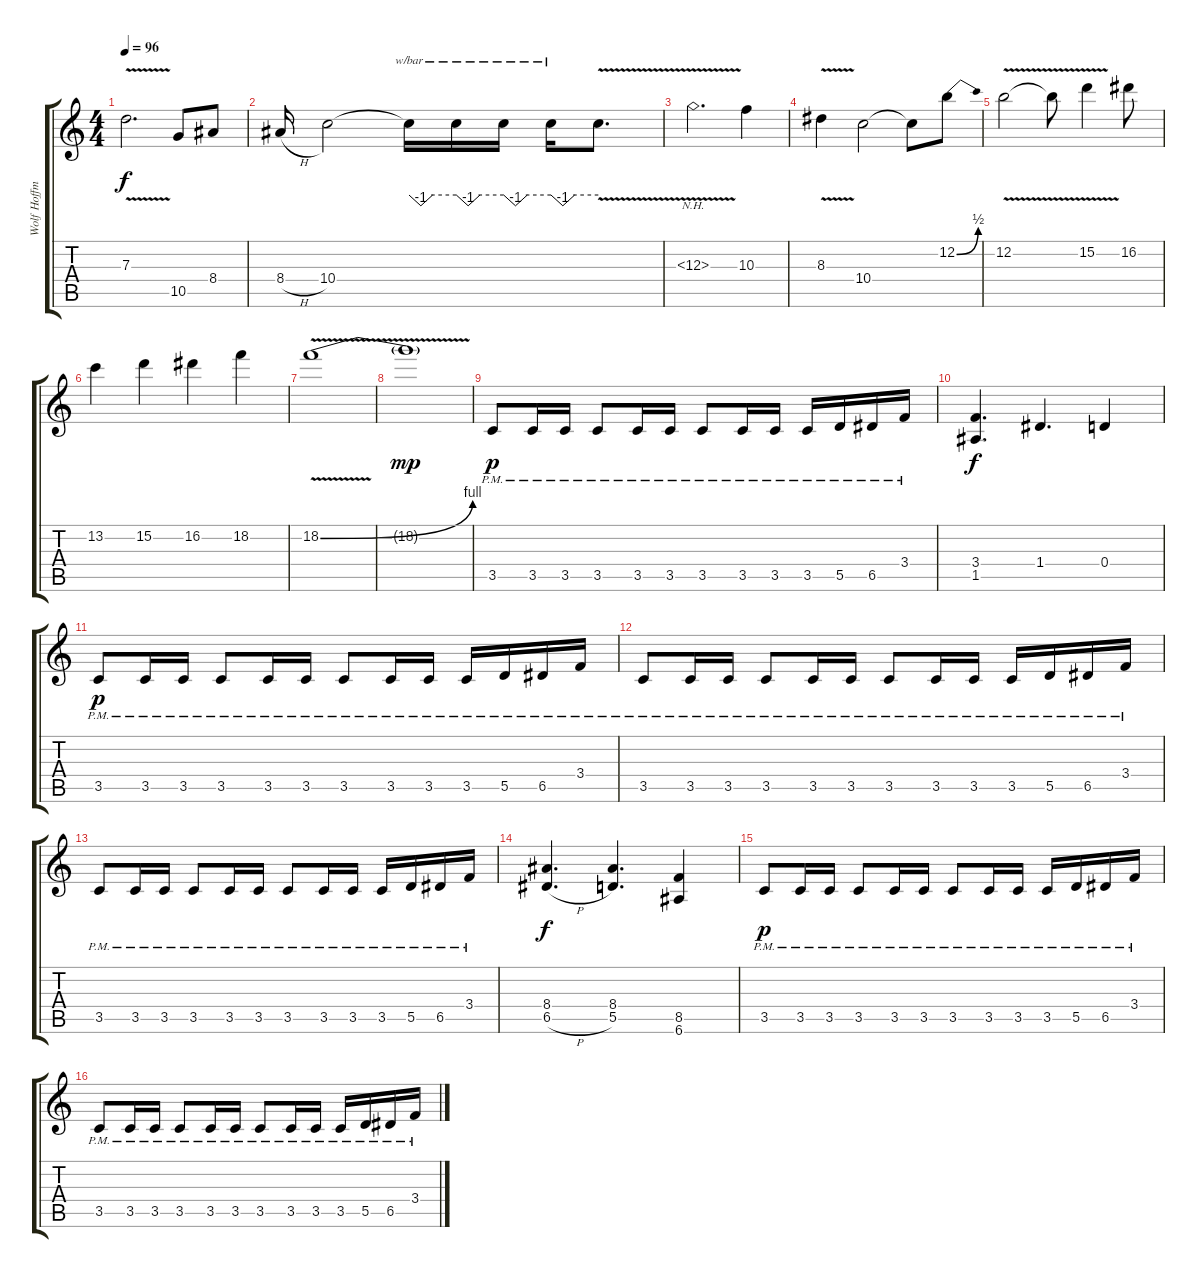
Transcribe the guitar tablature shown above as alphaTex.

\track ("Wolf Hoffmann" "Wolf Hoffm") {instrument distortionguitar}
\staff {score tabs}
\tuning (E4 B3 G3 D3 A2 E2) {hide}
\ts (4 4)
\tempo 96
\clef g2
\ks c
7.3{v}.2{d dy f} 10.5.8 8.4.8 |
8.4{h}.16 10.4.2 10.4{t}.16{tbe (custom default 0 0 15 -4 15 -4 30 0 60 0)} 10.4{t}.16{tbe (custom default 0 0 15 -4 15 -4 30 0 60 0)} 10.4{t}.16{tbe (custom default 0 0 15 -4 15 -4 30 0 60 0)} 10.4{t}.16{tbe (custom default 0 0 15 -4 15 -4 30 0 60 0)} 10.4{v t}.8{d} |
12.3{nh v}.2{d} 10.3.4 |
8.3{v}.4 10.4.2 10.4{t}.8 12.2{be (bend 0 0 60 2)}.8 |
12.2{v}.2 12.2{t}.8 15.2{v}.4 16.2.8 |
13.2.4 15.2.4 16.2.4 18.2.4 |
18.2{be (bend 0 0 60 4) v}.1 |
18.2{t}.1{dy mp} |
3.5{pm}.8{dy p} 3.5{pm}.16 3.5{pm}.16 3.5{pm}.8 3.5{pm}.16 3.5{pm}.16 3.5{pm}.8 3.5{pm}.16 3.5{pm}.16 3.5{pm}.16 5.5{pm}.16 6.5{pm}.16 3.4{pm}.16 |
(3.4 1.5).4{d dy f} 1.4.4{d} 0.4.4 |
3.5{pm}.8{dy p} 3.5{pm}.16 3.5{pm}.16 3.5{pm}.8 3.5{pm}.16 3.5{pm}.16 3.5{pm}.8 3.5{pm}.16 3.5{pm}.16 3.5{pm}.16 5.5{pm}.16 6.5{pm}.16 3.4{pm}.16 |
3.5{pm}.8 3.5{pm}.16 3.5{pm}.16 3.5{pm}.8 3.5{pm}.16 3.5{pm}.16 3.5{pm}.8 3.5{pm}.16 3.5{pm}.16 3.5{pm}.16 5.5{pm}.16 6.5{pm}.16 3.4{pm}.16 |
3.5{pm}.8 3.5{pm}.16 3.5{pm}.16 3.5{pm}.8 3.5{pm}.16 3.5{pm}.16 3.5{pm}.8 3.5{pm}.16 3.5{pm}.16 3.5{pm}.16 5.5{pm}.16 6.5{pm}.16 3.4{pm}.16 |
(8.4 6.5{h}).4{d dy f} (8.4 5.5).4{d} (8.5 6.6).4 |
3.5{pm}.8{dy p} 3.5{pm}.16 3.5{pm}.16 3.5{pm}.8 3.5{pm}.16 3.5{pm}.16 3.5{pm}.8 3.5{pm}.16 3.5{pm}.16 3.5{pm}.16 5.5{pm}.16 6.5{pm}.16 3.4{pm}.16 |
3.5{pm}.8 3.5{pm}.16 3.5{pm}.16 3.5{pm}.8 3.5{pm}.16 3.5{pm}.16 3.5{pm}.8 3.5{pm}.16 3.5{pm}.16 3.5{pm}.16 5.5{pm}.16 6.5{pm}.16 3.4{pm}.16
